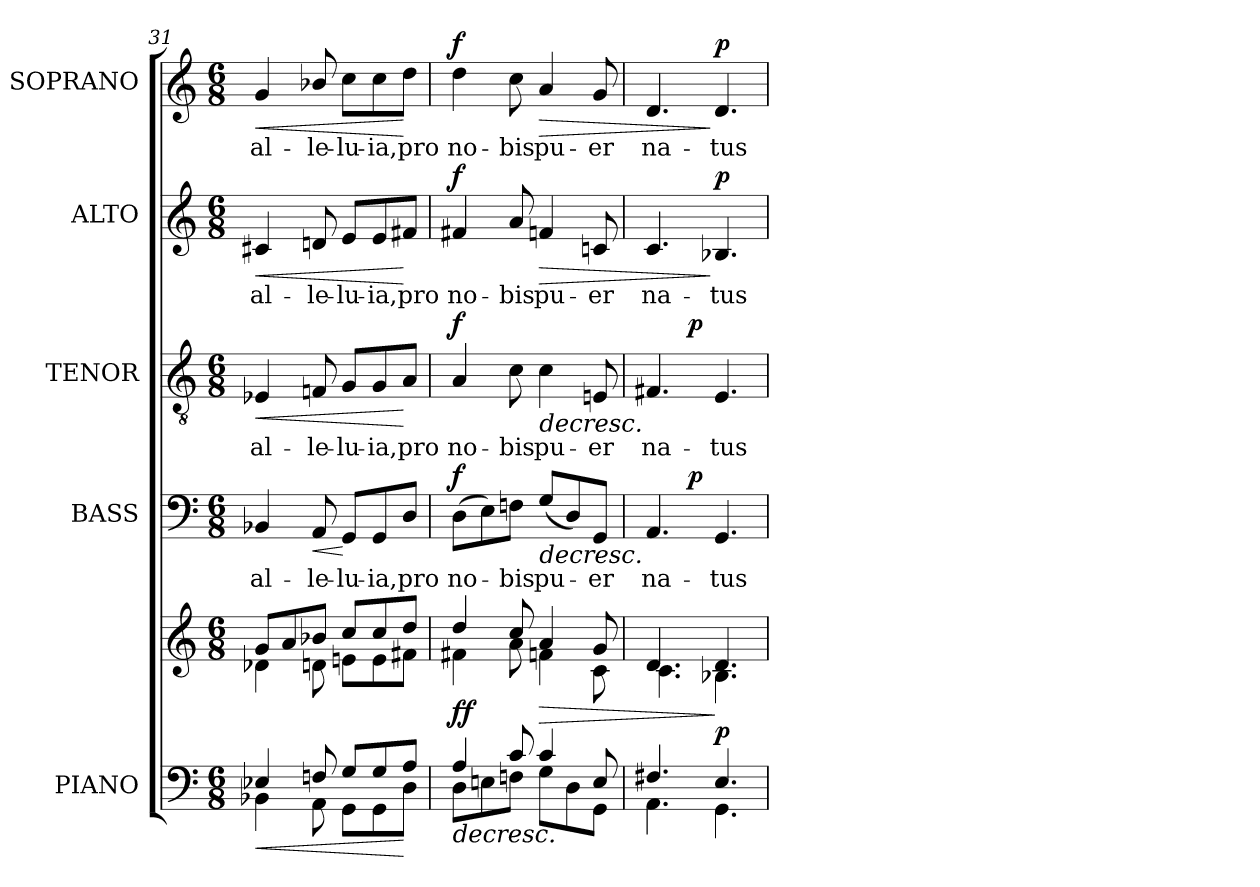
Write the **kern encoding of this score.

**kern	**kern	**dynam	**kern	**text	**dynam	**kern	**text	**dynam	**kern	**text	**dynam	**kern	**text	**dynam
*part5	*part5	*part5	*part4	*part4	*part4	*part3	*part3	*part3	*part2	*part2	*part2	*part1	*part1	*part1
*staff6	*staff5	*staff5/6	*staff4	*staff4	*staff4	*staff3	*staff3	*staff3	*staff2	*staff2	*staff2	*staff1	*staff1	*staff1
*I"PIANO	*	*	*I"BASS	*	*	*I"TENOR	*	*	*I"ALTO	*	*	*I"SOPRANO	*	*
*	*	*	*I'B.	*	*	*I'T.	*	*	*I'A.	*	*	*I'S.	*	*
*clefF4	*clefG2	*	*clefF4	*	*	*clefGv2	*	*	*clefG2	*	*	*clefG2	*	*
*	*	*	*	*	*	*ITrd7c12	*	*	*	*	*	*	*	*
*k[]	*k[]	*	*k[]	*	*	*k[]	*	*	*k[]	*	*	*k[]	*	*
*C:	*C:	*	*C:	*	*	*C:	*	*	*C:	*	*	*C:	*	*
*M6/8	*M6/8	*	*M6/8	*	*	*M6/8	*	*	*M6/8	*	*	*M6/8	*	*
=31	=31	=31	=31	=31	=31	=31	=31	=31	=31	=31	=31	=31	=31	=31
!	!	!LO:HP:b=2	!	!	!	!	!	!	!	!	!	!	!	!
*^	*	*	*	*	*	*	*	*	*	*	*	*	*	*
!	!	!	!LO:HP:n=1:b	!	!	!	!	!	!	!	!	!	!	!	!
*	*	*^	*	*	*	*	*	*	*	*	*	*	*	*	*
!	!	!	!	!	!	!LO:LY:b:color=#000000	!	!	!	!	!	!	!	!	!	!
!	!	!	!	!	!	!	!	!	!LO:LY:b:color=#000000	!LO:HP:b	!	!	!	!	!	!
!	!	!	!	!	!	!	!	!	!	!	!	!LO:LY:b:color=#000000	!LO:HP:b	!	!	!
!	!	!	!	!	!	!	!	!	!	!	!	!	!	!	!LO:LY:b:color=#000000	!LO:HP:b
4E-Xi/	4BB-Xi\	8gi/L	4d-Xi\	< <	4BB-Xi/	al-	.	4EE-Xi/	al-	<	4c#Xi/	al-	<	4gi/	al-	<
.	.	8ai/	.	.	.	.	.	.	.	.	.	.	.	.	.	.
!	!	!	!	!	!	!LO:LY:b:color=#000000	!LO:HP:b	!	!	!	!	!	!	!	!	!
!	!	!	!	!	!	!	!	!	!LO:LY:b:color=#000000	!	!	!	!	!	!	!
!	!	!	!	!	!	!	!	!	!	!	!	!LO:LY:b:color=#000000	!	!	!	!
!	!	!	!	!	!	!	!	!	!	!	!	!	!	!	!LO:LY:b:color=#000000	!
8Fni/	8AAi\	8b-Xi/J	8dni\	.	8AAi/	-le-	<	8FFni/	-le-	.	8dni/	-le-	.	8b-Xi/	-le-	.
!	!	!	!	!	!	!LO:LY:b:color=#000000	!	!	!	!	!	!	!	!	!	!
!	!	!	!	!	!	!	!	!	!LO:LY:b:color=#000000	!	!	!	!	!	!	!
!	!	!	!	!	!	!	!	!	!	!	!	!LO:LY:b:color=#000000	!	!	!	!
!	!	!	!	!	!	!	!	!	!	!	!	!	!	!	!LO:LY:b:color=#000000	!
8Gi/L	8GGi\L	8cci/L	8eni\L	.	8GGi/L	-lu-	[	8GGi/L	-lu-	.	8ei/L	-lu-	.	8cci\L	-lu-	.
!	!	!	!	!	!	!LO:LY:b:color=#000000	!	!	!	!	!	!	!	!	!	!
!	!	!	!	!	!	!	!	!	!LO:LY:b:color=#000000	!	!	!	!	!	!	!
!	!	!	!	!	!	!	!	!	!	!	!	!LO:LY:b:color=#000000	!	!	!	!
!	!	!	!	!	!	!	!	!	!	!	!	!	!	!	!LO:LY:b:color=#000000	!
8Gi/	8GGi\	8cci/	8ei\	.	8GGi/	-ia,	.	8GGi/	-ia,	.	8ei/	-ia,	.	8cci\	-ia,	.
!	!	!	!	!	!	!LO:LY:b:color=#000000	!	!	!	!	!	!	!	!	!	!
!	!	!	!	!	!	!	!	!	!LO:LY:b:color=#000000	!	!	!	!	!	!	!
!	!	!	!	!	!	!	!	!	!	!	!	!LO:LY:b:color=#000000	!	!	!	!
!	!	!	!	!	!	!	!	!	!	!	!	!	!	!	!LO:LY:b:color=#000000	!
8Ai/J	8Di\J	8ddi/J	8f#Xi\J	[	8Di/J	pro	.	8AAi/J	pro	[	8f#Xi/J	pro	[	8ddi\J	pro	[
=32	=32	=32	=32	=32	=32	=32	=32	=32	=32	=32	=32	=32	=32	=32	=32	=32
!	!	!	!	!LO:HP:b=2	!	!	!	!	!	!	!	!	!	!	!	!
!	!	!	!	!	!	!LO:LY:b:color=#000000	!	!	!	!	!	!	!	!	!	!
!	!	!	!	!	!	!	!	!	!LO:LY:b:color=#000000	!	!	!	!	!	!	!
!	!	!	!	!	!	!	!	!	!	!	!	!LO:LY:b:color=#000000	!	!	!	!
!	!	!	!	!	!	!	!	!	!	!	!	!	!	!	!LO:LY:b:color=#000000	!
4Ai/	8Di\L	4ddi/	4f#Xi\	> f f	(8Di\L	no-	f	4AAi/	no-	f	4f#Xi/	no-	f	4ddi\	no-	f
.	8Eni\	.	.	.	8Ei\)	.	.	.	.	.	.	.	.	.	.	.
!	!	!	!	!	!	!LO:LY:b:color=#000000	!	!	!	!	!	!	!	!	!	!
!	!	!	!	!	!	!	!	!	!LO:LY:b:color=#000000	!	!	!	!	!	!	!
!	!	!	!	!	!	!	!	!	!	!	!	!LO:LY:b:color=#000000	!	!	!	!
!	!	!	!	!	!	!	!	!	!	!	!	!	!	!	!LO:LY:b:color=#000000	!
8ci/	8Fni\J	8cci/	8ai\	.	8Fni\J	-bis	.	8Ci\	-bis	.	8ai/	-bis	.	8cci\	-bis	.
!	!	!	!	!LO:HP:b	!	!	!	!	!	!	!	!	!	!	!	!
!	!	!	!	!	!	!LO:LY:b:color=#000000	!LO:HP:b	!	!	!	!	!	!	!	!	!
!	!	!	!	!	!	!	!	!	!LO:LY:b:color=#000000	!LO:HP:b	!	!	!	!	!	!
!	!	!	!	!	!	!	!	!	!	!	!	!LO:LY:b:color=#000000	!LO:HP:b	!	!	!
!	!	!	!	!	!	!	!	!	!	!	!	!	!	!	!LO:LY:b:color=#000000	!LO:HP:b
4ci/	8Gi\L	4ai/	4fni\	>	(8Gi/L	pu-	>	4Ci\	pu-	>	4fni/	pu-	>	4ai/	pu-	>
.	8Di\	.	.	.	8Di/)	.	.	.	.	.	.	.	.	.	.	.
!	!	!	!	!	!	!LO:LY:b:color=#000000	!	!	!	!	!	!	!	!	!	!
!	!	!	!	!	!	!	!	!	!LO:LY:b:color=#000000	!	!	!	!	!	!	!
!	!	!	!	!	!	!	!	!	!	!	!	!LO:LY:b:color=#000000	!	!	!	!
!	!	!	!	!	!	!	!	!	!	!	!	!	!	!	!LO:LY:b:color=#000000	!
8Ei/	8GGi\J	8gi/	8ci\	.	8GGi/J	-er	.	8EEni/	-er	.	8cni/	-er	.	8gi/	-er	.
*v	*v	*	*	*	*	*	*	*	*	*	*	*	*	*	*	*
*	*v	*v	*	*	*	*	*	*	*	*	*	*	*	*	*
.	.	[	.	.	.	.	.	.	.	.	.	.	.	.
=33	=33	=33	=33	=33	=33	=33	=33	=33	=33	=33	=33	=33	=33	=33
*^	*^	*	*	*	*	*	*	*	*	*	*	*	*	*
!	!	!	!	!	!	!LO:LY:b:color=#000000	!	!	!	!	!	!	!	!	!	!
!	!	!	!	!	!	!	!	!	!LO:LY:b:color=#000000	!	!	!	!	!	!	!
!	!	!	!	!	!	!	!	!	!	!	!	!LO:LY:b:color=#000000	!	!	!	!
!	!	!	!	!	!	!	!	!	!	!	!	!	!	!	!LO:LY:b:color=#000000	!
*	*	*	*	*	*^	*	*	*^	*	*	*	*	*	*	*	*
4.F#Xi/	4.AAi\	4.di/	4.ci\	.	4.AAi/	4ryy	na-	.	4.FF#Xi/	4ryy	na-	.	4.ci/	na-	.	4.di/	na-	.
.	.	.	.	.	.	2ryy	.	p	.	2ryy	.	p	.	.	.	.	.	.
!	!	!	!	!	!	!	!LO:LY:b:color=#000000	!	!	!	!	!	!	!	!	!	!	!
!	!	!	!	!	!	!	!	!	!	!	!LO:LY:b:color=#000000	!	!	!	!	!	!	!
!	!	!	!	!	!	!	!	!	!	!	!	!	!	!LO:LY:b:color=#000000	!	!	!	!
!	!	!	!	!	!	!	!	!	!	!	!	!	!	!	!	!	!LO:LY:b:color=#000000	!
4.Ei/	4.GGi\	4.di/	4.B-Xi\	] p	4.GGi/	.	-tus	]	4.EEi/	.	-tus	]	4.B-Xi/	-tus	] p	4.di/	-tus	] p
*v	*v	*	*	*	*	*	*	*	*	*	*	*	*	*	*	*	*	*
*	*v	*v	*	*	*	*	*	*	*	*	*	*	*	*	*	*	*
.	.	]	.	.	.	.	.	.	.	.	.	.	.	.	.	.
*	*	*	*v	*v	*	*	*	*	*	*	*	*	*	*	*	*
*	*	*	*	*	*	*v	*v	*	*	*	*	*	*	*	*
=	=	=	=	=	=	=	=	=	=	=	=	=	=	=
*-	*-	*-	*-	*-	*-	*-	*-	*-	*-	*-	*-	*-	*-	*-
